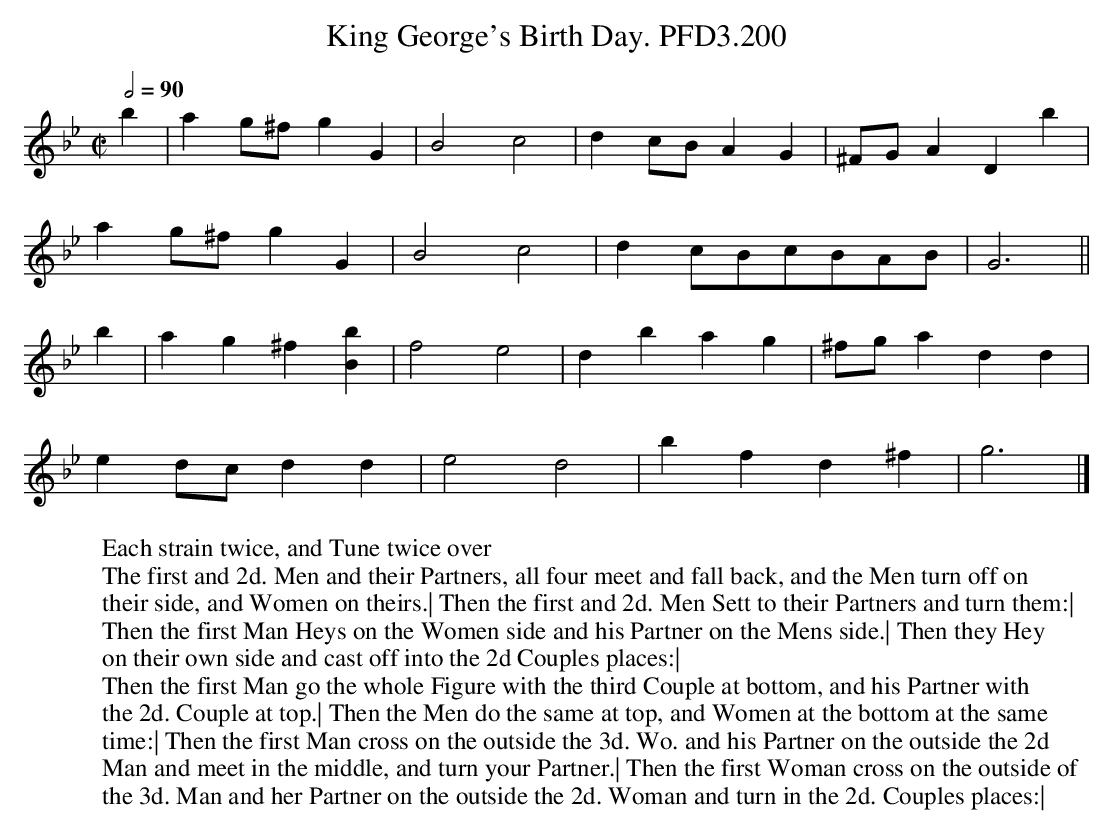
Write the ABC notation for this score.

X:1
T:King George's Birth Day. PFD3.200
M:C|
L:1/4
Q:1/2=90
K:Gm
b|ag/^f/gG|B2c2|dc/B/AG|^F/G/ADb|
ag/^f/gG|B2c2|dc/B/c/B/A/B/|G3||
b|ag^f[bB]|f2e2|dbag|^f/g/add|
ed/c/dd|e2d2|bfd^f|g3|]
W:Each strain twice, and Tune twice over
W:The first and 2d. Men and their Partners, all four meet and fall back, and the Men turn off on
W:their side, and Women on theirs.| Then the first and 2d. Men Sett to their Partners and turn them:|
W:Then the first Man Heys on the Women side and his Partner on the Mens side.| Then they Hey
W:on their own side and cast off into the 2d Couples places:|
W:Then the first Man go the whole Figure with the third Couple at bottom, and his Partner with
W:the 2d. Couple at top.| Then the Men do the same at top, and Women at the bottom at the same
W:time:| Then the first Man cross on the outside the 3d. Wo. and his Partner on the outside the 2d
W:Man and meet in the middle, and turn your Partner.| Then the first Woman cross on the outside of
W:the 3d. Man and her Partner on the outside the 2d. Woman and turn in the 2d. Couples places:|
